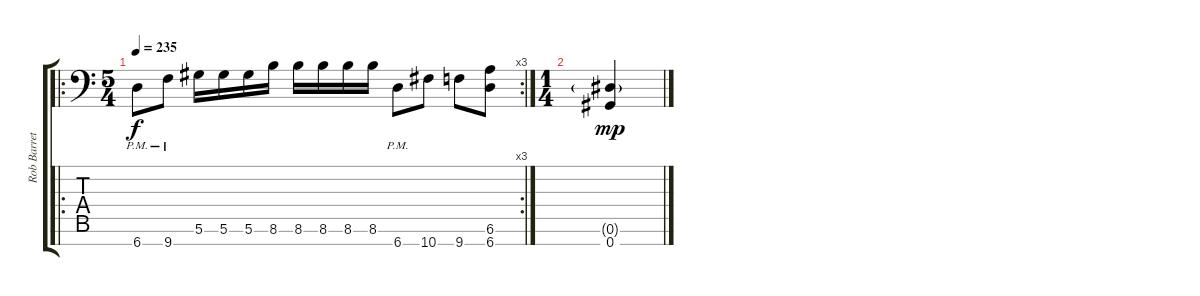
\track ("Rob Barrett" "Rob Barret") {instrument distortionguitar}
\staff {score tabs}
\tuning (Eb4 Bb3 Gb3 Db3 Ab2 Eb2 Ab1) {hide}
\ro
\rc 3
\ts (5 4)
\tempo 235
\clef f4
\ks c
6.7{pm}.8{dy f} 9.7{pm}.8 5.6.16 5.6.16 5.6.16 8.6.16 8.6.16 8.6.16 8.6.16 8.6.16 6.7{pm}.8 10.7.8 9.7.8 (6.6 6.7).8 |
\ts (1 4)
(0.6{g} 0.7).4{dy mp}
